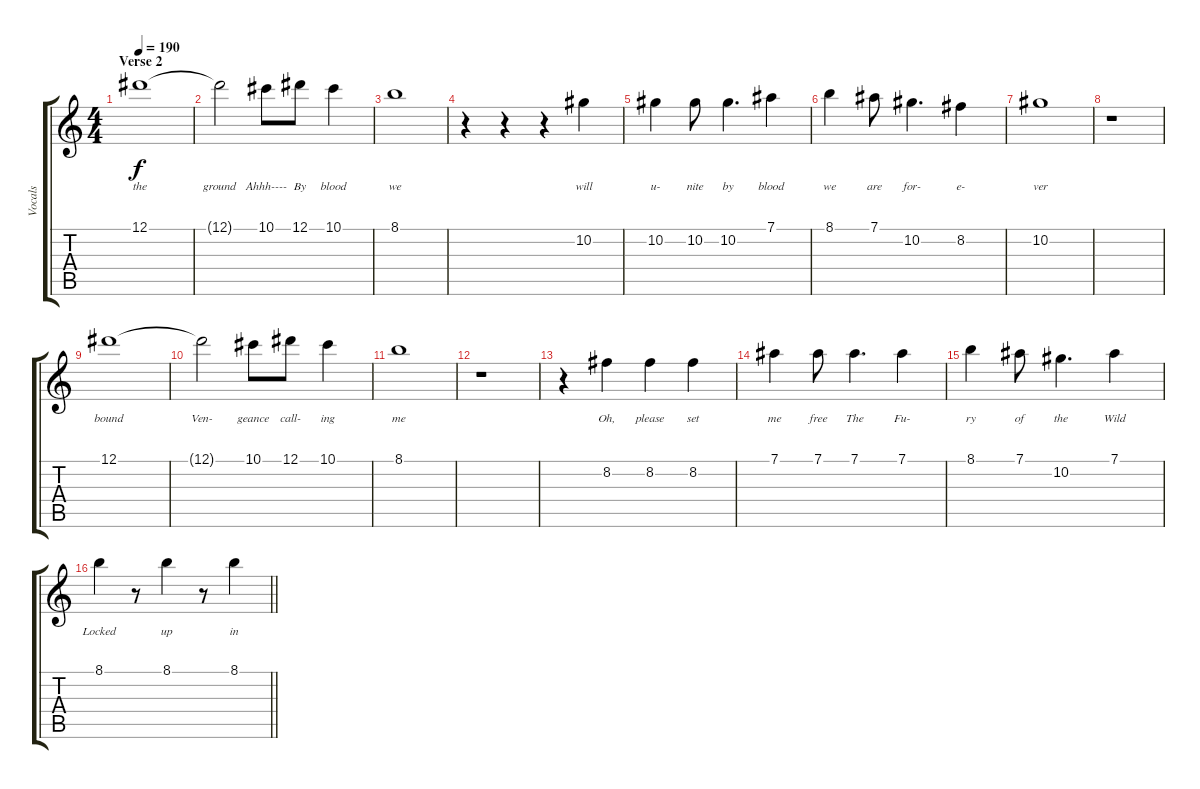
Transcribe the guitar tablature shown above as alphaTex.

\track ("Vocals" "Vocals") {instrument overdrivenguitar}
\staff {score tabs}
\tuning (Eb4 Bb3 Gb3 Db3 Ab2 Eb2) {hide}
\ts (4 4)
\section ("" "Verse 2")
\tempo 190
\clef g2
\ks c
12.1.1{lyrics (0 "the") lyrics (1 "") lyrics (2 "") lyrics (3 "") lyrics (4 "") dy f} |
12.1{t}.2{lyrics (0 "ground") lyrics (1 "") lyrics (2 "") lyrics (3 "") lyrics (4 "")} 10.1.8{lyrics (0 "Ahhh----") lyrics (1 "") lyrics (2 "") lyrics (3 "") lyrics (4 "")} 12.1.8{lyrics (0 "By") lyrics (1 "") lyrics (2 "") lyrics (3 "") lyrics (4 "")} 10.1.4{lyrics (0 "blood") lyrics (1 "") lyrics (2 "") lyrics (3 "") lyrics (4 "")} |
8.1.1{lyrics (0 "we") lyrics (1 "") lyrics (2 "") lyrics (3 "") lyrics (4 "")} |
r.4 r.4 r.4 10.2.4{lyrics (0 "will") lyrics (1 "") lyrics (2 "") lyrics (3 "") lyrics (4 "")} |
10.2.4{lyrics (0 "u-") lyrics (1 "") lyrics (2 "") lyrics (3 "") lyrics (4 "")} 10.2.8{lyrics (0 "nite") lyrics (1 "") lyrics (2 "") lyrics (3 "") lyrics (4 "")} 10.2.4{d lyrics (0 "by") lyrics (1 "") lyrics (2 "") lyrics (3 "") lyrics (4 "")} 7.1.4{lyrics (0 "blood") lyrics (1 "") lyrics (2 "") lyrics (3 "") lyrics (4 "")} |
8.1.4{lyrics (0 "we") lyrics (1 "") lyrics (2 "") lyrics (3 "") lyrics (4 "")} 7.1.8{lyrics (0 "are") lyrics (1 "") lyrics (2 "") lyrics (3 "") lyrics (4 "")} 10.2.4{d lyrics (0 "for-") lyrics (1 "") lyrics (2 "") lyrics (3 "") lyrics (4 "")} 8.2.4{lyrics (0 "e-") lyrics (1 "") lyrics (2 "") lyrics (3 "") lyrics (4 "")} |
10.2.1{lyrics (0 "ver") lyrics (1 "") lyrics (2 "") lyrics (3 "") lyrics (4 "")} |
r.1 |
12.1.1{lyrics (0 "bound") lyrics (1 "") lyrics (2 "") lyrics (3 "") lyrics (4 "")} |
12.1{t}.2{lyrics (0 "Ven-") lyrics (1 "") lyrics (2 "") lyrics (3 "") lyrics (4 "")} 10.1.8{lyrics (0 "geance") lyrics (1 "") lyrics (2 "") lyrics (3 "") lyrics (4 "")} 12.1.8{lyrics (0 "call-") lyrics (1 "") lyrics (2 "") lyrics (3 "") lyrics (4 "")} 10.1.4{lyrics (0 "ing") lyrics (1 "") lyrics (2 "") lyrics (3 "") lyrics (4 "")} |
8.1.1{lyrics (0 "me") lyrics (1 "") lyrics (2 "") lyrics (3 "") lyrics (4 "")} |
r.1 |
r.4 8.2.4{lyrics (0 "Oh,") lyrics (1 "") lyrics (2 "") lyrics (3 "") lyrics (4 "")} 8.2.4{lyrics (0 "please") lyrics (1 "") lyrics (2 "") lyrics (3 "") lyrics (4 "")} 8.2.4{lyrics (0 "set") lyrics (1 "") lyrics (2 "") lyrics (3 "") lyrics (4 "")} |
7.1.4{lyrics (0 "me") lyrics (1 "") lyrics (2 "") lyrics (3 "") lyrics (4 "")} 7.1.8{lyrics (0 "free") lyrics (1 "") lyrics (2 "") lyrics (3 "") lyrics (4 "")} 7.1.4{d lyrics (0 "The") lyrics (1 "") lyrics (2 "") lyrics (3 "") lyrics (4 "")} 7.1.4{lyrics (0 "Fu-") lyrics (1 "") lyrics (2 "") lyrics (3 "") lyrics (4 "")} |
8.1.4{lyrics (0 "ry") lyrics (1 "") lyrics (2 "") lyrics (3 "") lyrics (4 "")} 7.1.8{lyrics (0 "of") lyrics (1 "") lyrics (2 "") lyrics (3 "") lyrics (4 "")} 10.2.4{d lyrics (0 "the") lyrics (1 "") lyrics (2 "") lyrics (3 "") lyrics (4 "")} 7.1.4{lyrics (0 "Wild") lyrics (1 "") lyrics (2 "") lyrics (3 "") lyrics (4 "")} |
\barLineRight lightlight
8.1.4{lyrics (0 "Locked") lyrics (1 "") lyrics (2 "") lyrics (3 "") lyrics (4 "")} r.8 8.1.4{lyrics (0 "up") lyrics (1 "") lyrics (2 "") lyrics (3 "") lyrics (4 "")} r.8 8.1.4{lyrics (0 "in") lyrics (1 "") lyrics (2 "") lyrics (3 "") lyrics (4 "")}
